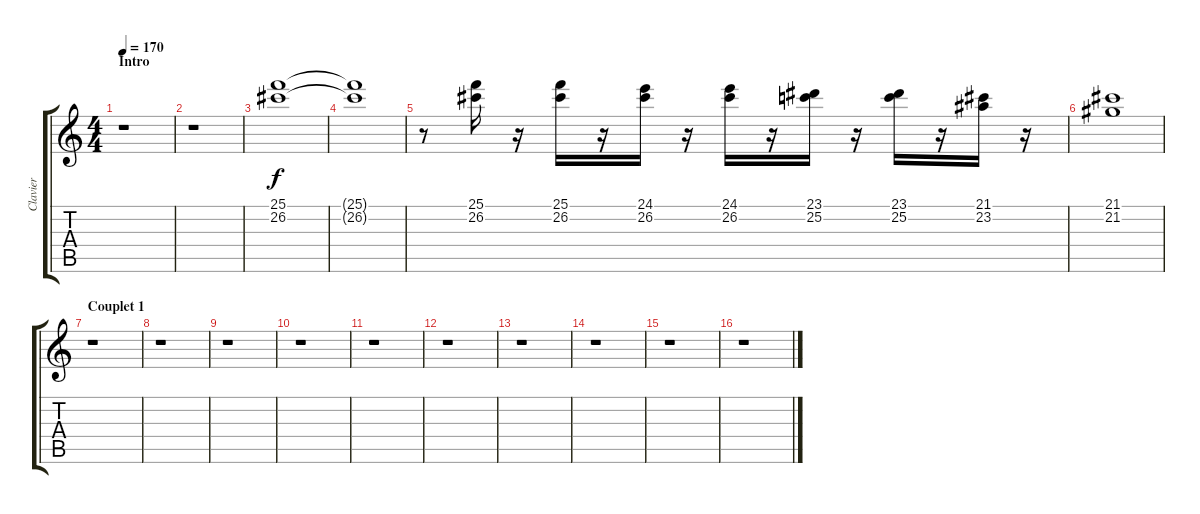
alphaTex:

\track ("Clavier" "Clavier") {instrument percussiveorgan}
\staff {score tabs}
\tuning (E4 B3 G3 D3 A2 E2) {hide}
\ts (4 4)
\section ("" "Intro")
\tempo 170
\clef g2
\ks c
r.1{dy f instrument percussiveorgan} |
r.1 |
(25.1 26.2).1 |
(25.1{t} 26.2{t}).1 |
r.8 (25.1 26.2).16 r.16 (25.1 26.2).16 r.16 (24.1 26.2).16 r.16 (24.1 26.2).16 r.16 (23.1 25.2).16 r.16 (23.1 25.2).16 r.16 (21.1 23.2).16 r.16 |
(21.1 21.2).1 |
\section ("" "Couplet 1")
r.1 |
r.1 |
r.1 |
r.1 |
r.1 |
r.1 |
r.1 |
r.1 |
r.1 |
r.1
